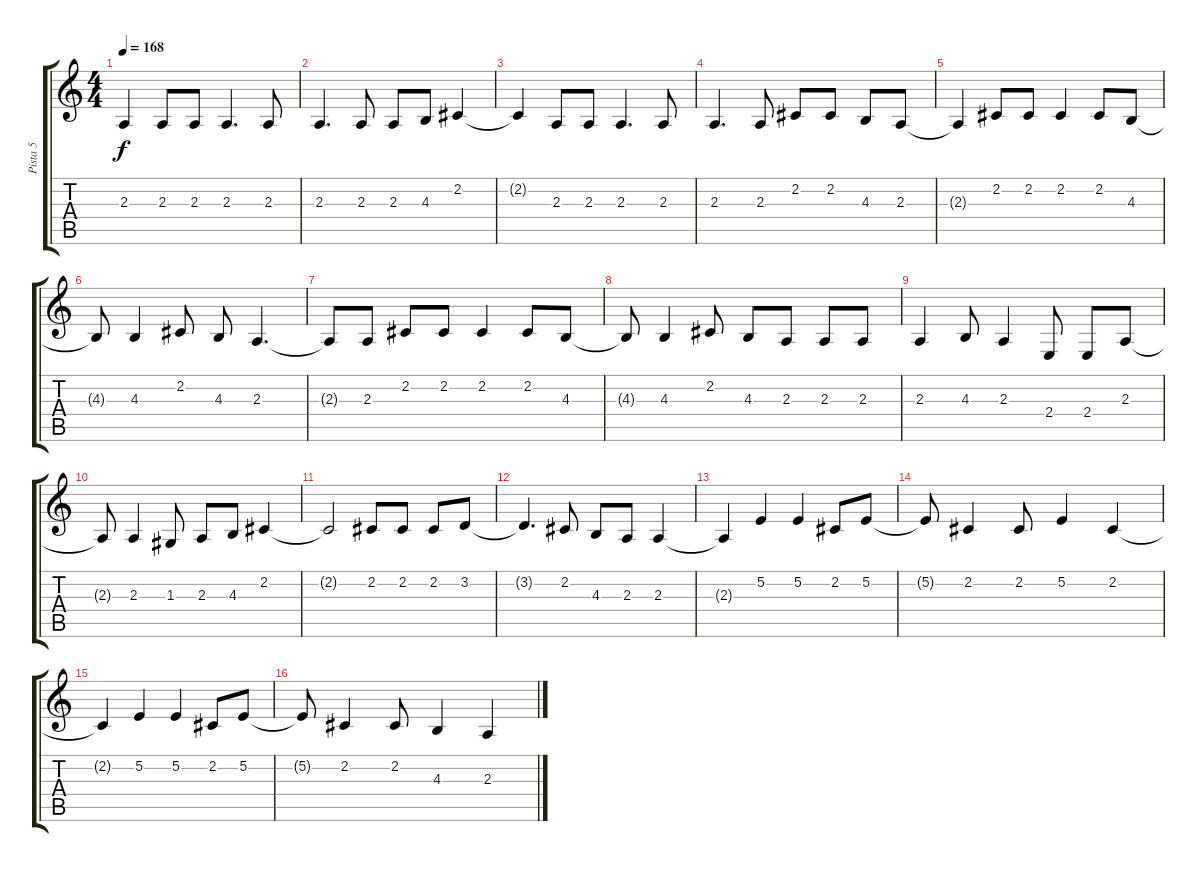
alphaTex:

\track ("Pista 5" "Pista 5") {instrument electricgrandpiano}
\staff {score tabs}
\tuning (E4 B3 G3 D3 A2 E2) {hide}
\ts (4 4)
\tempo 168
\clef g2
\ks c
2.3{t}.4{dy f} 2.3.8 2.3.8 2.3.4{d} 2.3.8 |
2.3.4{d} 2.3.8 2.3.8 4.3.8 2.2.4 |
2.2{t}.4 2.3.8 2.3.8 2.3.4{d} 2.3.8 |
2.3.4{d} 2.3.8 2.2.8 2.2.8 4.3.8 2.3.8 |
2.3{t}.4 2.2.8 2.2.8 2.2.4 2.2.8 4.3.8 |
4.3{t}.8 4.3.4 2.2.8 4.3.8 2.3.4{d} |
2.3{t}.8 2.3.8 2.2.8 2.2.8 2.2.4 2.2.8 4.3.8 |
4.3{t}.8 4.3.4 2.2.8 4.3.8 2.3.8 2.3.8 2.3.8 |
2.3.4 4.3.8 2.3.4 2.4.8 2.4.8 2.3.8 |
2.3{t}.8 2.3.4 1.3.8 2.3.8 4.3.8 2.2.4 |
2.2{t}.2 2.2.8 2.2.8 2.2.8 3.2.8 |
3.2{t}.4{d} 2.2.8 4.3.8 2.3.8 2.3.4 |
2.3{t}.4 5.2.4 5.2.4 2.2.8 5.2.8 |
5.2{t}.8 2.2.4 2.2.8 5.2.4 2.2.4 |
2.2{t}.4 5.2.4 5.2.4 2.2.8 5.2.8 |
5.2{t}.8 2.2.4 2.2.8 4.3.4 2.3.4
